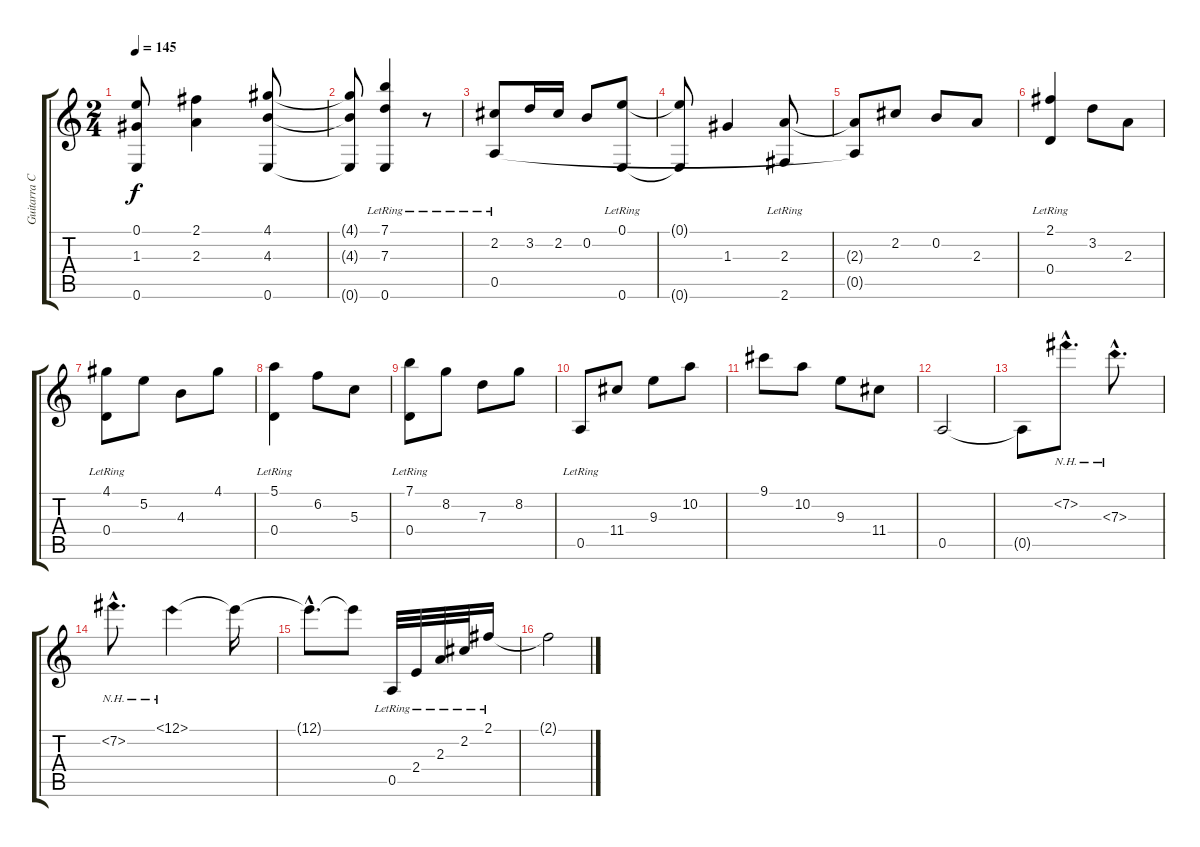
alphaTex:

\track ("Guitarra Criolla" "Guitarra C") {instrument acousticguitarnylon}
\staff {score tabs}
\tuning (E4 B3 G3 D3 A2 E2) {hide}
\ts (2 4)
\tempo 145
\clef g2
\ks c
(0.1{t} 1.3{t} 0.6{t}).8{dy f} (2.1 2.3).4 (4.1 4.3 0.6).8 |
(4.1{t} 4.3{t} 0.6{t}).8 (7.1 7.3 0.6{lr}).4 r.8 |
(2.2 0.5{lr}).8 3.2.16 2.2.16 0.2.8 (0.1 0.6{lr}).8 |
(0.1{t} 0.6{t}).8 1.3.4 (2.3 2.6{lr}).8 |
(2.3{t} 0.5{t}).8 2.2.8 0.2.8 2.3.8 |
(2.1 0.4{lr}).4 3.2.8 2.3.8 |
(4.1 0.4{lr}).8 5.2.8 4.3.8 4.1.8 |
(5.1 0.4{lr}).4 6.2.8 5.3.8 |
(7.1 0.4{lr}).8 8.2.8 7.3.8 8.2.8 |
0.5{lr}.8 11.4.8 9.3.8 10.2.8 |
9.1.8 10.2.8 9.3.8 11.4.8 |
0.5.2 |
0.5{t}.8 7.2{nh hac}.8{d} 7.3{nh hac}.8{d} |
7.2{nh hac}.8{d} 12.1{nh}.4 12.1{t}.16 |
12.1{hac t}.8{d} 12.1{t}.8 0.5{lr}.32 2.4{lr}.32 2.3{lr}.32 2.2{lr}.32 2.1{lr}.16 |
2.1{t}.2
